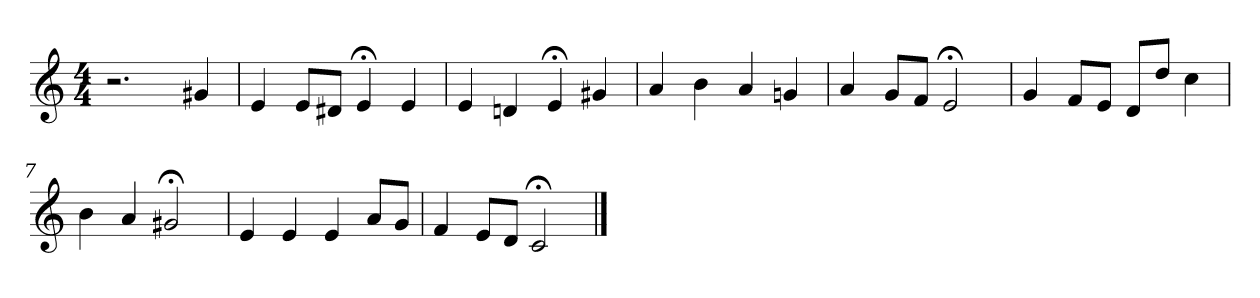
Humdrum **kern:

**kern
*part1
*staff1
*clefG2
*M4/4
=1
2.r
4g#X
=2
4e
8e/L
8d#X/J
4e;<
4e
=3
4e
4dn
4e;<
4g#X
=4
4a
4b
4a
4gn
=5
4a
8g/L
8f/J
2e;<
=6
4g
8f/L
8e/J
8d/L
8dd/J
4cc
=7
4b
4a
2g#X;<
=8
4e
4e
4e
8a/L
8g/J
=9
4f
8e/L
8d/J
2c;<
==
*-
